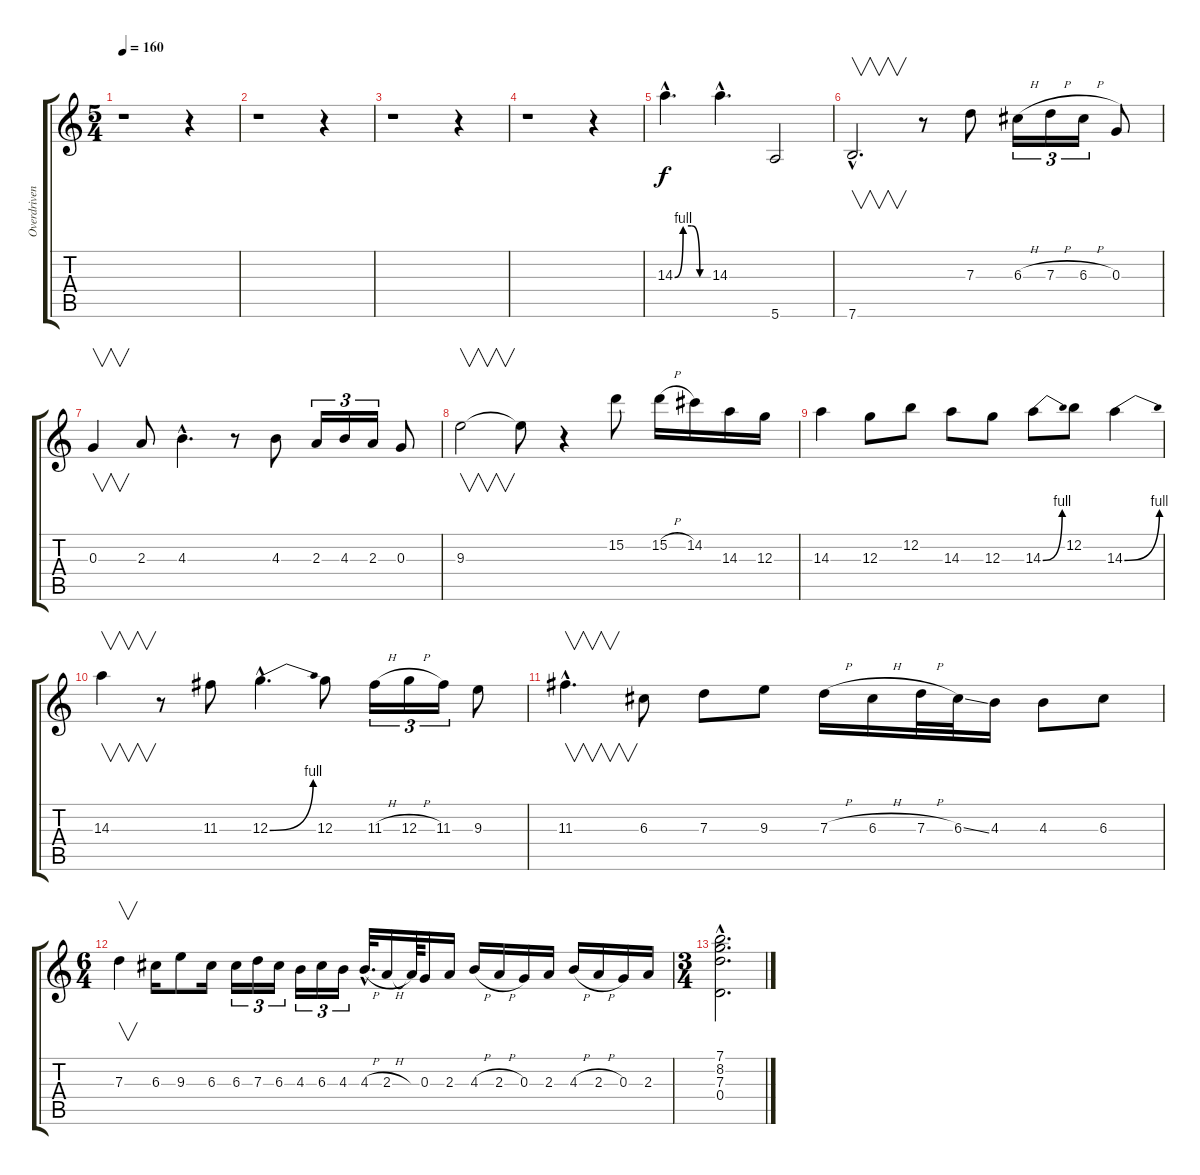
\track ("Overdriven Guitar" "Overdriven") {instrument overdrivenguitar}
\staff {score tabs}
\tuning (E4 B3 G3 D3 A2 E2) {hide}
\ts (5 4)
\tempo 160
\clef g2
\ks c
r.1{dy f instrument overdrivenguitar} r.4 |
r.1 r.4 |
r.1 r.4 |
r.1 r.4 |
14.3{be (custom 0 0 15 4 30 4 45 0 60 0) hac}.4{d} 14.3{hac}.4{d} 5.6.2 |
7.6{hac}.2{v d} r.8 7.3.8 6.3{h}.16{tu (3 2)} 7.3{h}.16{tu (3 2)} 6.3{h}.16{tu (3 2)} 0.3.8 |
0.3.4{v} 2.3.8 4.3{hac}.4{d} r.8 4.3.8 2.3.16{tu (3 2)} 4.3.16{tu (3 2)} 2.3.16{tu (3 2)} 0.3.8 |
9.3.2{v} 9.3{t}.8 r.4 15.2.8 15.2{h}.16 14.2.16 14.3.16 12.3.16 |
14.3.4 12.3.8 12.2.8 14.3.8 12.3.8 14.3{be (bend 0 0 60 4)}.8 12.2.8 14.3{be (bend 0 0 60 4)}.4 |
14.3.4{v} r.8 11.3.8 12.3{be (bend 0 0 60 4) hac}.4{d} 12.3.8 11.3{h}.16{tu (3 2)} 12.3{h}.16{tu (3 2)} 11.3.16{tu (3 2)} 9.3.8 |
11.3{hac}.4{v d} 6.3.8 7.3.8 9.3.8 7.3{h}.16 6.3{h}.16 7.3{h}.32 6.3{ss}.32 4.3.16 4.3.8 6.3.8 |
\ts (6 4)
7.3.4{v} 6.3.16 9.3.8 6.3.16 6.3.16{tu (3 2)} 7.3.16{tu (3 2)} 6.3.16{tu (3 2)} 4.3.16{tu (3 2)} 6.3.16{tu (3 2)} 4.3.16{tu (3 2)} 4.3{h hac}.32{d} 2.3{h}.16 2.3{t}.64 0.3.16 2.3.16 4.3{h}.16 2.3{h}.16 0.3.16 2.3.16 4.3{h}.16 2.3{h}.16 0.3.16 2.3.16 |
\ts (3 4)
(7.1{hac} 8.2{hac} 7.3{hac} 0.4{hac}).2{d}
